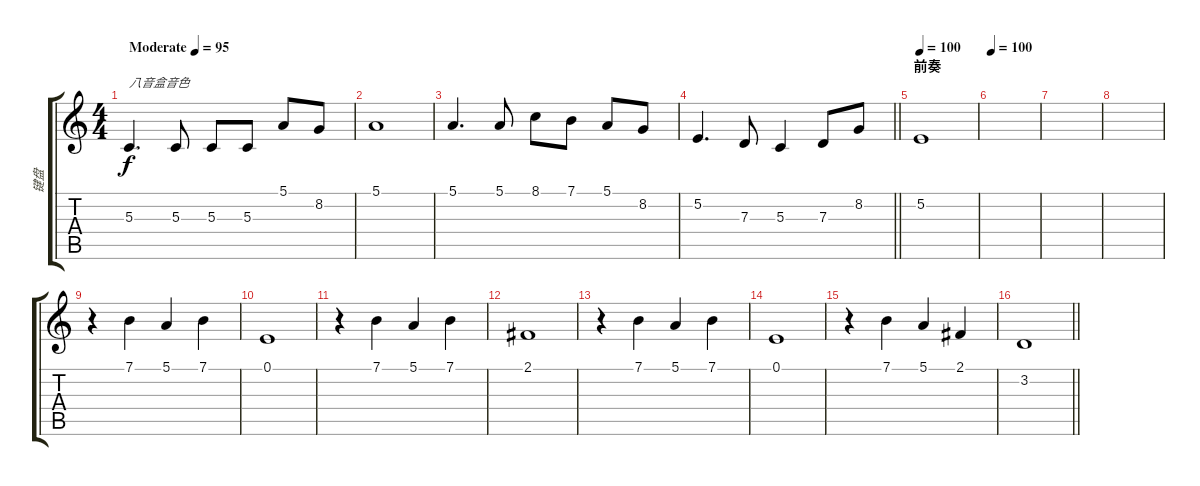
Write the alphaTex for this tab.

\track ("键盘" "键盘") {instrument musicbox}
\staff {score tabs}
\tuning (E4 B3 G3 D3 A2 E2) {hide}
\ts (4 4)
\tempo (95 "Moderate")
\tempo 90
\tempo (95 "Moderate")
\clef g2
\ks c
5.3.4{d txt "八音盒音色" dy f instrument musicbox} 5.3.8 5.3.8 5.3.8 5.1.8 8.2.8 |
5.1.1 |
5.1.4{d} 5.1.8 8.1.8 7.1.8 5.1.8 8.2.8 |
\barLineRight lightlight
5.2.4{d} 7.3.8 5.3.4 7.3.8 8.2.8 |
\section ("" "前奏")
\tempo 100
5.2.1 |
\tempo 100
|
|
|
r.4 7.1.4 5.1.4 7.1.4 |
0.1.1 |
r.4 7.1.4 5.1.4 7.1.4 |
2.1.1 |
r.4 7.1.4 5.1.4 7.1.4 |
0.1.1 |
r.4 7.1.4 5.1.4 2.1.4 |
\barLineRight lightlight
3.2.1
